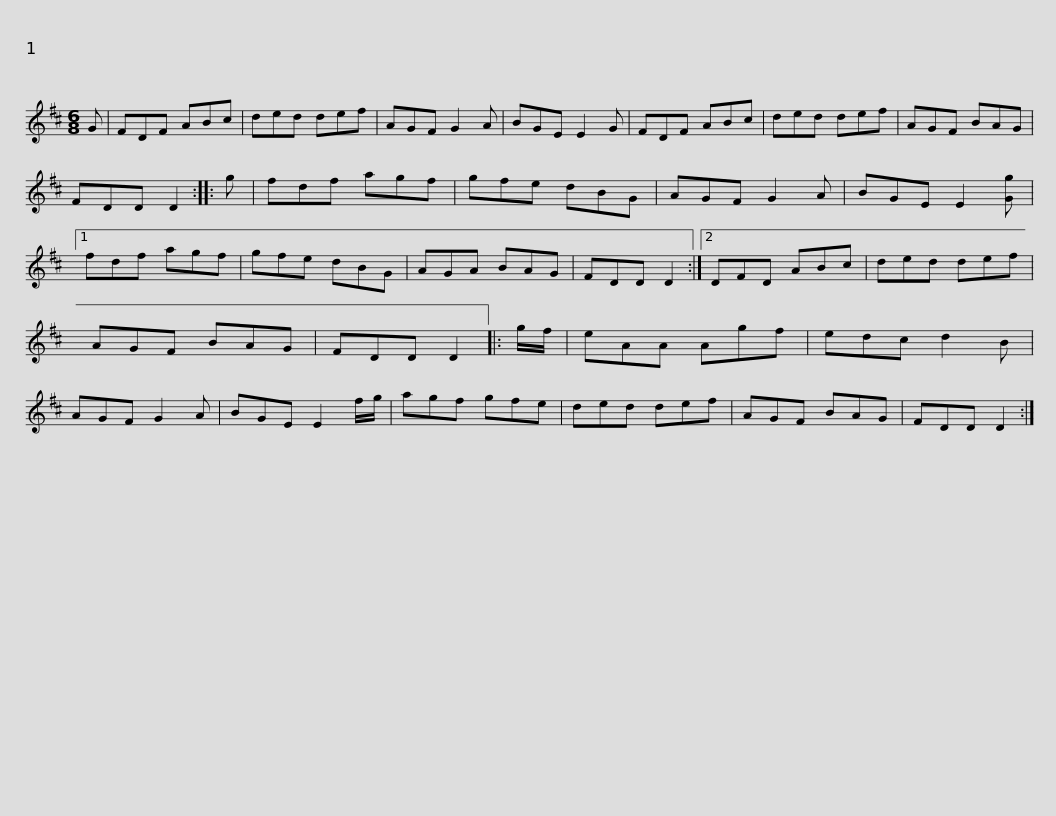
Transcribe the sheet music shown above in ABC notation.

X:1
L:1/8
M:6/8
I:linebreak $
K:D
V:1 treble
V:1
 G | FDF ABc | ded def | AGF G2 A | BGE E2 G | %5
 FDF ABc | ded def | AGF BAG |$ FDD D2 :: g | %10
 fdf agf | gfe dBG | AGF G2 A | BGE E2 [Gg] |1 fdf agf | %15
 gfe dBG |$ AGA BAG | FDD D2 :|2 DFD ABc | ded def | %20
 AGF BAG | FDD D2 |: g/f/ | eAA Agf |$ edc d2 B | %25
 AGF G2 A | BGE E2 f/g/ | agf gfe | ded def | AGF BAG | %30
 FDD D2 :| %31
